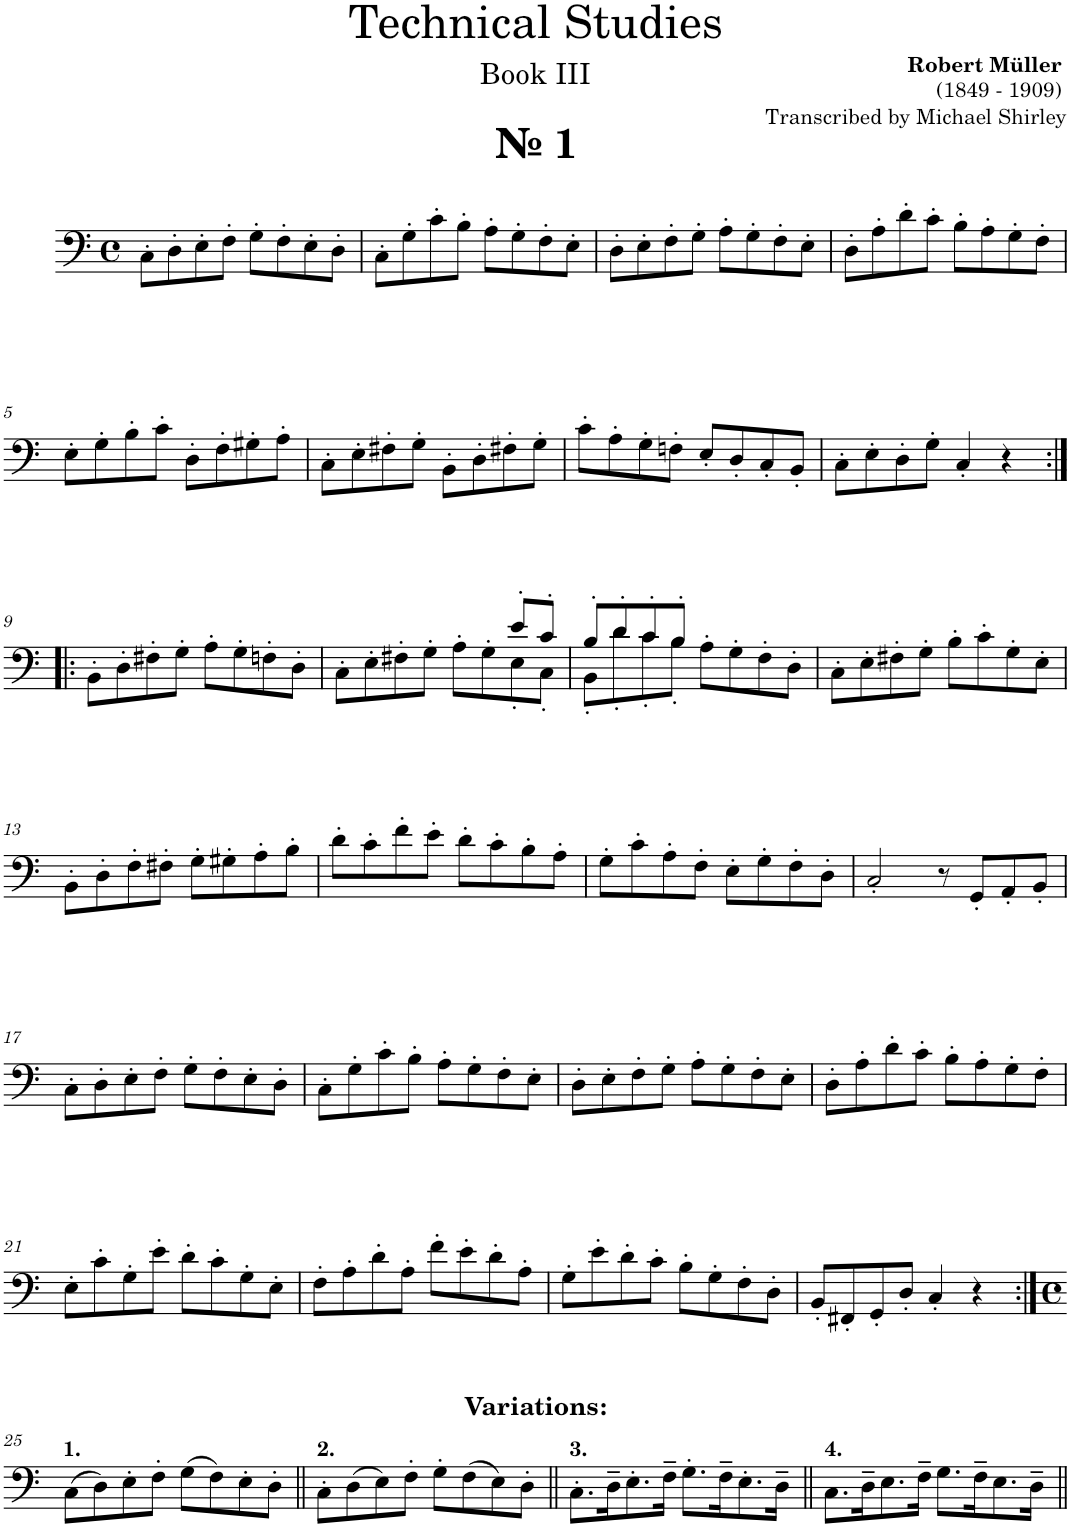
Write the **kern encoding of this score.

**kern
*part1
*staff1
*I"Trombone
*I'Tbn.
*clefF4
*k[]
*M4/4
*met(c)
=1
!LO:TX:a:B:t=№ 1
8C'\L
8D'\
8E'\
8F'\J
8G'\L
8F'\
8E'\
8D'\J
=2
8C'\L
8G'\
8c'\
8B'\J
8A'\L
8G'\
8F'\
8E'\J
=3
8D'\L
8E'\
8F'\
8G'\J
8A'\L
8G'\
8F'\
8E'\J
=4
8D'\L
8A'\
8d'\
8c'\J
8B'\L
8A'\
8G'\
8F'\J
!!LO:LB:g=z
=5
8E'\L
8G'\
8B'\
8c'\J
8D'\L
8F'\
8G#X'\
8A'\J
=6
8C'\L
8E'\
8F#X'\
8G'\J
8BB'\L
8D'\
8F#X'\
8G'\J
=7
8c'\L
8A'\
8G'\
8Fn'\J
8E'/L
8D'/
8C'/
8BB'/J
=8
8C'\L
8E'\
8D'\
8G'\J
4C'/
4r
!!LO:LB:g=z
=9:|!|:
8BB'\L
8D'\
8F#X'\
8G'\J
8A'\L
8G'\
8Fn'\
8D'\J
=10
*^
8C'\L	2.ryy
8E'\	.
8F#X'\	.
8G'\J	.
8A'\L	.
8G'\	.
8E'\	8e'/L
8C'\J	8c'/J
=11	=11
8BB'\L	8B'/L
8d'\	8d'/
8c'\	8c'/
8B'\J	8B'/J
8A'\L	2ryy
8G'\	.
8F'\	.
8D'\J	.
*v	*v
=12
8C'\L
8E'\
8F#X'\
8G'\J
8B'\L
8c'\
8G'\
8E'\J
!!LO:LB:g=z
=13
8BB'\L
8D'\
8F'\
8F#X'\J
8G'\L
8G#X'\
8A'\
8B'\J
=14
8d'\L
8c'\
8f'\
8e'\J
8d'\L
8c'\
8B'\
8A'\J
=15
8G'\L
8c'\
8A'\
8F'\J
8E'\L
8G'\
8F'\
8D'\J
=16
2C'/
8r
8GG'/L
8AA'/
8BB'/J
!!LO:LB:g=z
=17
8C'\L
8D'\
8E'\
8F'\J
8G'\L
8F'\
8E'\
8D'\J
=18
8C'\L
8G'\
8c'\
8B'\J
8A'\L
8G'\
8F'\
8E'\J
=19
8D'\L
8E'\
8F'\
8G'\J
8A'\L
8G'\
8F'\
8E'\J
=20
8D'\L
8A'\
8d'\
8c'\J
8B'\L
8A'\
8G'\
8F'\J
!!LO:LB:g=z
=21
8E'\L
8c'\
8G'\
8e'\J
8d'\L
8c'\
8G'\
8E'\J
=22
8F'\L
8A'\
8d'\
8A'\J
8f'\L
8e'\
8d'\
8A'\J
=23
8G'\L
8e'\
8d'\
8c'\J
8B'\L
8G'\
8F'\
8D'\J
=24
8BB'/L
8FF#X'/
8GG'/
8D'/J
4C'/
4r
!!LO:LB:g=z
=25:|!
*M4/4
*met(c)
!LO:TX:a:B:t=Variations&colon;
!LO:TX:a:B:t=1.
(8C\L
8D\)
8E'\
8F'\J
(8G\L
8F\)
8E'\
8D'\J
=26||
*M4/4
*met(c)
!LO:TX:a:B:t=2.
8C'\L
(8D\
8E\)
8F'\J
8G'\L
(8F\
8E\)
8D'\J
=27||
*M4/4
*met(c)
!LO:TX:a:B:t=3.
8.C'\L
16D~\K
8.E'\
16F~\Jk
8.G'\L
16F~\K
8.E'\
16D~\Jk
=28||
*M4/4
*met(c)
!LO:TX:a:B:t=4.
8.C\L
16D~\K
8.E\
16F~\Jk
8.G\L
16F~\K
8.E\
16D~\Jk
=||
*-
